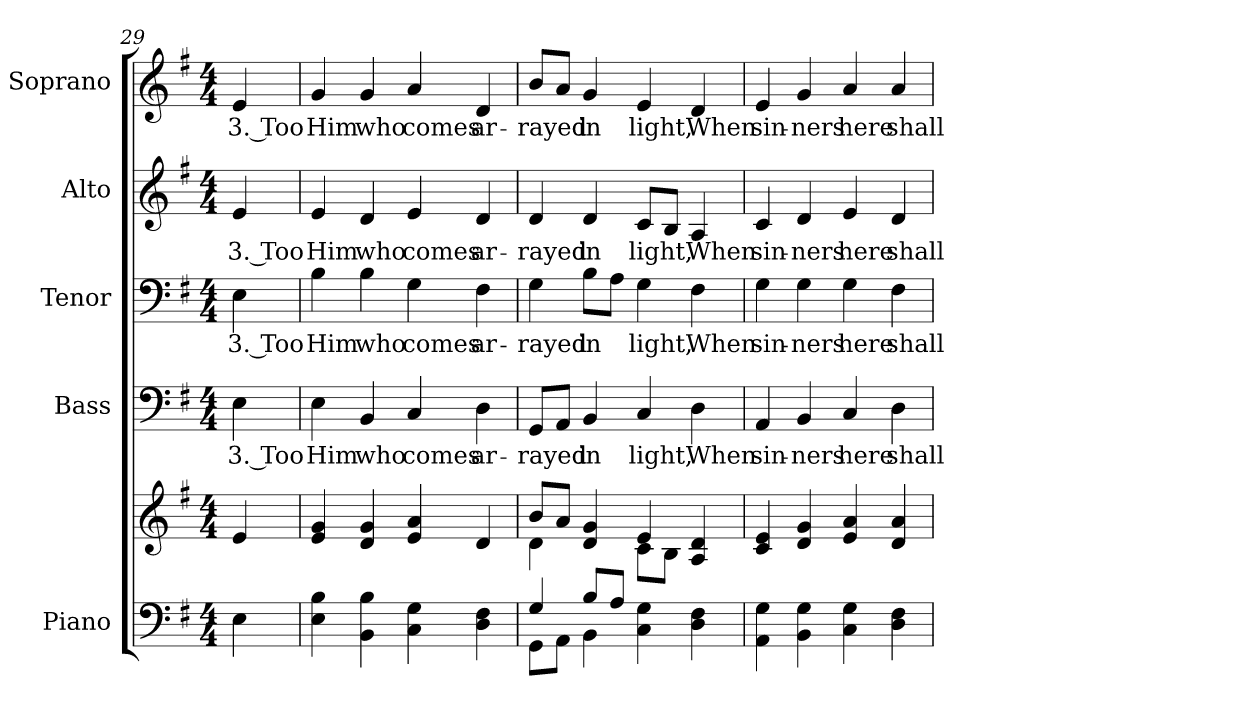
**kern	**kern	**kern	**text	**kern	**text	**kern	**text	**kern	**text
*part5	*part5	*part4	*part4	*part3	*part3	*part2	*part2	*part1	*part1
*staff6	*staff5	*staff4	*staff4	*staff3	*staff3	*staff2	*staff2	*staff1	*staff1
*I"Piano	*	*I"Bass	*	*I"Tenor	*	*I"Alto	*	*I"Soprano	*
*I'Pno.	*	*I'B.	*	*I'T.	*	*I'A.	*	*I'S.	*
*clefF4	*clefG2	*clefF4	*	*clefF4	*	*clefG2	*	*clefG2	*
*k[f#]	*k[f#]	*k[f#]	*	*k[f#]	*	*k[f#]	*	*k[f#]	*
*G:	*G:	*G:	*	*G:	*	*G:	*	*G:	*
*M4/4	*M4/4	*M4/4	*	*M4/4	*	*M4/4	*	*M4/4	*
=29	=29	=29	=29	=29	=29	=29	=29	=29	=29
!	!	!	!LO:LY:b:color=#000000	!	!	!	!	!	!
!	!	!	!	!	!LO:LY:b:color=#000000	!	!	!	!
!	!	!	!	!	!	!	!LO:LY:b:color=#000000	!	!
!	!	!	!	!	!	!	!	!	!LO:LY:b:color=#000000
4Ei\	4ei/	4Ei\	3. Too	4Ei\	3. Too	4ei/	3. Too	4ei/	3. Too
!!LO:PB:g=z
=30	=30	=30	=30	=30	=30	=30	=30	=30	=30
!	!	!	!LO:LY:b:color=#000000	!	!	!	!	!	!
!	!	!	!	!	!LO:LY:b:color=#000000	!	!	!	!
!	!	!	!	!	!	!	!LO:LY:b:color=#000000	!	!
!	!	!	!	!	!	!	!	!	!LO:LY:b:color=#000000
4Ei\ 4Bi	4ei/ 4gi	4Ei\	Him	4Bi\	Him	4ei/	Him	4gi/	Him
!	!	!	!LO:LY:b:color=#000000	!	!	!	!	!	!
!	!	!	!	!	!LO:LY:b:color=#000000	!	!	!	!
!	!	!	!	!	!	!	!LO:LY:b:color=#000000	!	!
!	!	!	!	!	!	!	!	!	!LO:LY:b:color=#000000
4BBi\ 4Bi	4di/ 4gi	4BBi/	who	4Bi\	who	4di/	who	4gi/	who
!	!	!	!LO:LY:b:color=#000000	!	!	!	!	!	!
!	!	!	!	!	!LO:LY:b:color=#000000	!	!	!	!
!	!	!	!	!	!	!	!LO:LY:b:color=#000000	!	!
!	!	!	!	!	!	!	!	!	!LO:LY:b:color=#000000
4Ci\ 4Gi	4ei/ 4ai	4Ci/	comes	4Gi\	comes	4ei/	comes	4ai/	comes
!	!	!	!LO:LY:b:color=#000000	!	!	!	!	!	!
!	!	!	!	!	!LO:LY:b:color=#000000	!	!	!	!
!	!	!	!	!	!	!	!LO:LY:b:color=#000000	!	!
!	!	!	!	!	!	!	!	!	!LO:LY:b:color=#000000
4Di\ 4F#i	4di/	4Di\	ar-	4F#i\	ar-	4di/	ar-	4di/	ar-
=31	=31	=31	=31	=31	=31	=31	=31	=31	=31
*^	*^	*	*	*	*	*	*	*	*
!	!	!	!	!	!LO:LY:b:color=#000000	!	!	!	!	!	!
!	!	!	!	!	!	!	!LO:LY:b:color=#000000	!	!	!	!
!	!	!	!	!	!	!	!	!	!LO:LY:b:color=#000000	!	!
!	!	!	!	!	!	!	!	!	!	!	!LO:LY:b:color=#000000
4Gi/	8GGi\L	8bi/L	4di\	8GGi/L	-rayed	4Gi\	-rayed	4di/	-rayed	8bi/L	-rayed
.	8AAi\J	8ai/J	.	8AAi/J	.	.	.	.	.	8ai/J	.
!	!	!	!	!	!LO:LY:b:color=#000000	!	!	!	!	!	!
!	!	!	!	!	!	!	!LO:LY:b:color=#000000	!	!	!	!
!	!	!	!	!	!	!	!	!	!LO:LY:b:color=#000000	!	!
!	!	!	!	!	!	!	!	!	!	!	!LO:LY:b:color=#000000
8Bi/L	4BBi\	4di/ 4gi	4ryy	4BBi/	in	8Bi\L	in	4di/	in	4gi/	in
8Ai/J	.	.	.	.	.	8Ai\J	.	.	.	.	.
!	!	!	!	!	!LO:LY:b:color=#000000	!	!	!	!	!	!
!	!	!	!	!	!	!	!LO:LY:b:color=#000000	!	!	!	!
!	!	!	!	!	!	!	!	!	!LO:LY:b:color=#000000	!	!
!	!	!	!	!	!	!	!	!	!	!	!LO:LY:b:color=#000000
4Ci\ 4Gi	2ryy	4ei/	8ci\L	4Ci/	light,	4Gi\	light,	8ci/L	light,	4ei/	light,
.	.	.	8Bi\J	.	.	.	.	8Bi/J	.	.	.
!	!	!	!	!	!LO:LY:b:color=#000000	!	!	!	!	!	!
!	!	!	!	!	!	!	!LO:LY:b:color=#000000	!	!	!	!
!	!	!	!	!	!	!	!	!	!LO:LY:b:color=#000000	!	!
!	!	!	!	!	!	!	!	!	!	!	!LO:LY:b:color=#000000
4Di\ 4F#i	.	4Ai/ 4di	4ryy	4Di\	When	4F#i\	When	4Ai/	When	4di/	When
*v	*v	*	*	*	*	*	*	*	*	*	*
*	*v	*v	*	*	*	*	*	*	*	*
!!LO:PB:g=z
=32	=32	=32	=32	=32	=32	=32	=32	=32	=32
*	*^	*	*	*	*	*	*	*	*
!	!	!	!	!LO:LY:b:color=#000000	!	!	!	!	!	!
*	*v	*v	*	*	*	*	*	*	*	*
*	*^	*	*	*	*	*	*	*	*
!	!	!	!	!	!	!LO:LY:b:color=#000000	!	!	!	!
*	*v	*v	*	*	*	*	*	*	*	*
*	*^	*	*	*	*	*	*	*	*
!	!	!	!	!	!	!	!	!LO:LY:b:color=#000000	!	!
*	*v	*v	*	*	*	*	*	*	*	*
*	*^	*	*	*	*	*	*	*	*
!	!	!	!	!	!	!	!	!	!	!LO:LY:b:color=#000000
*	*v	*v	*	*	*	*	*	*	*	*
4AAi\ 4Gi	4ci/ 4ei	4AAi/	sin-	4Gi\	sin-	4ci/	sin-	4ei/	sin-
!	!	!	!LO:LY:b:color=#000000	!	!	!	!	!	!
!	!	!	!	!	!LO:LY:b:color=#000000	!	!	!	!
!	!	!	!	!	!	!	!LO:LY:b:color=#000000	!	!
!	!	!	!	!	!	!	!	!	!LO:LY:b:color=#000000
4BBi\ 4Gi	4di/ 4gi	4BBi/	-ners	4Gi\	-ners	4di/	-ners	4gi/	-ners
!	!	!	!LO:LY:b:color=#000000	!	!	!	!	!	!
!	!	!	!	!	!LO:LY:b:color=#000000	!	!	!	!
!	!	!	!	!	!	!	!LO:LY:b:color=#000000	!	!
!	!	!	!	!	!	!	!	!	!LO:LY:b:color=#000000
4Ci\ 4Gi	4ei/ 4ai	4Ci/	here	4Gi\	here	4ei/	here	4ai/	here
!	!	!	!LO:LY:b:color=#000000	!	!	!	!	!	!
!	!	!	!	!	!LO:LY:b:color=#000000	!	!	!	!
!	!	!	!	!	!	!	!LO:LY:b:color=#000000	!	!
!	!	!	!	!	!	!	!	!	!LO:LY:b:color=#000000
4Di\ 4F#i	4di/ 4ai	4Di\	shall	4F#i\	shall	4di/	shall	4ai/	shall
=	=	=	=	=	=	=	=	=	=
*-	*-	*-	*-	*-	*-	*-	*-	*-	*-
